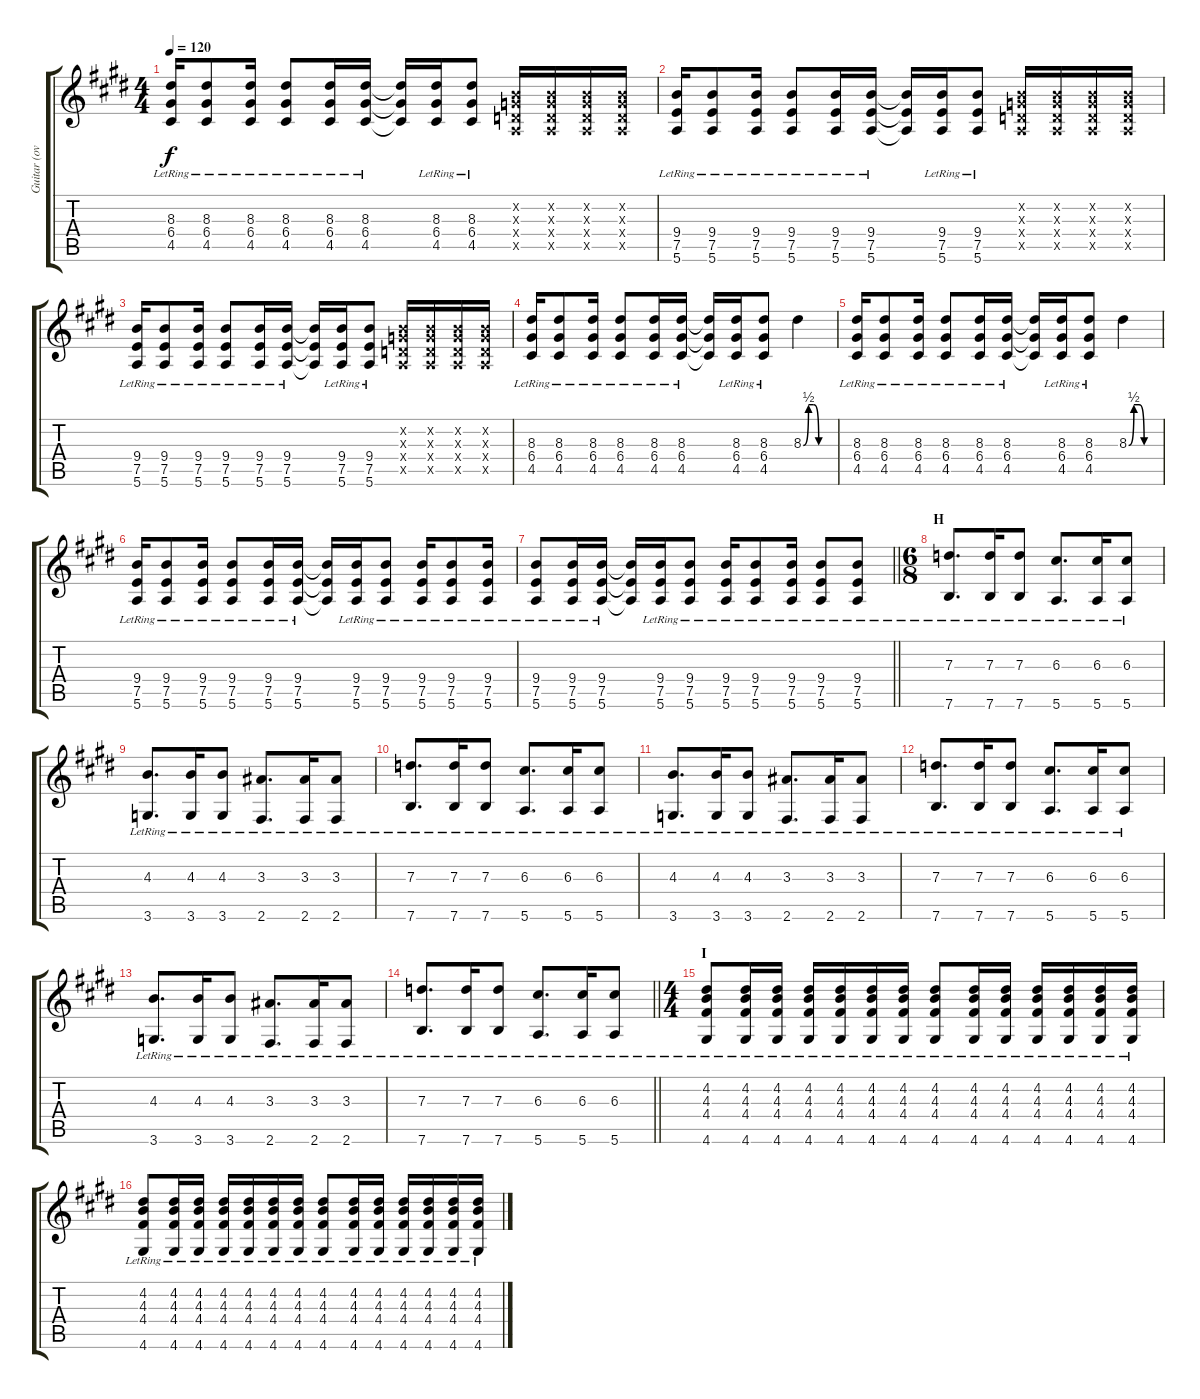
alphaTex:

\track ("Guitar (overdrive)" "Guitar (ov") {instrument overdrivenguitar}
\staff {score tabs}
\tuning (E4 B3 G3 D3 A2 E2) {hide}
\ts (4 4)
\tempo 120
\clef g2
\ks e
(8.3{lr} 6.4{lr} 4.5{lr}).16{dy f} (8.3{lr} 6.4{lr} 4.5{lr}).8 (8.3{lr} 6.4{lr} 4.5{lr}).16 (8.3{lr} 6.4{lr} 4.5{lr}).8 (8.3{lr} 6.4{lr} 4.5{lr}).16 (8.3{lr} 6.4{lr} 4.5{lr}).16 (8.3{t} 6.4{t} 4.5{t}).16 (8.3{lr} 6.4{lr} 4.5{lr}).16 (8.3{lr} 6.4{lr} 4.5{lr}).8 (0.2{x} 0.3{x} 0.4{x} 0.5{x}).16 (0.2{x} 0.3{x} 0.4{x} 0.5{x}).16 (0.2{x} 0.3{x} 0.4{x} 0.5{x}).16 (0.2{x} 0.3{x} 0.4{x} 0.5{x}).16 |
(9.4{lr} 7.5{lr} 5.6{lr}).16 (9.4{lr} 7.5{lr} 5.6{lr}).8 (9.4{lr} 7.5{lr} 5.6{lr}).16 (9.4{lr} 7.5{lr} 5.6{lr}).8 (9.4{lr} 7.5{lr} 5.6{lr}).16 (9.4{lr} 7.5{lr} 5.6{lr}).16 (9.4{t} 7.5{t} 5.6{t}).16 (9.4{lr} 7.5{lr} 5.6{lr}).16 (9.4{lr} 7.5{lr} 5.6{lr}).8 (0.2{x} 0.3{x} 0.4{x} 0.5{x}).16 (0.2{x} 0.3{x} 0.4{x} 0.5{x}).16 (0.2{x} 0.3{x} 0.4{x} 0.5{x}).16 (0.2{x} 0.3{x} 0.4{x} 0.5{x}).16 |
(9.4{lr} 7.5{lr} 5.6{lr}).16 (9.4{lr} 7.5{lr} 5.6{lr}).8 (9.4{lr} 7.5{lr} 5.6{lr}).16 (9.4{lr} 7.5{lr} 5.6{lr}).8 (9.4{lr} 7.5{lr} 5.6{lr}).16 (9.4{lr} 7.5{lr} 5.6{lr}).16 (9.4{t} 7.5{t} 5.6{t}).16 (9.4{lr} 7.5{lr} 5.6{lr}).16 (9.4{lr} 7.5{lr} 5.6{lr}).8 (0.2{x} 0.3{x} 0.4{x} 0.5{x}).16 (0.2{x} 0.3{x} 0.4{x} 0.5{x}).16 (0.2{x} 0.3{x} 0.4{x} 0.5{x}).16 (0.2{x} 0.3{x} 0.4{x} 0.5{x}).16 |
(8.3{lr} 6.4{lr} 4.5{lr}).16 (8.3{lr} 6.4{lr} 4.5{lr}).8 (8.3{lr} 6.4{lr} 4.5{lr}).16 (8.3{lr} 6.4{lr} 4.5{lr}).8 (8.3{lr} 6.4{lr} 4.5{lr}).16 (8.3{lr} 6.4{lr} 4.5{lr}).16 (8.3{t} 6.4{t} 4.5{t}).16 (8.3{lr} 6.4{lr} 4.5{lr}).16 (8.3{lr} 6.4{lr} 4.5{lr}).8 8.3{be (custom 0 0 10 2 20 2 30 0 60 0)}.4 |
(8.3{lr} 6.4{lr} 4.5{lr}).16 (8.3{lr} 6.4{lr} 4.5{lr}).8 (8.3{lr} 6.4{lr} 4.5{lr}).16 (8.3{lr} 6.4{lr} 4.5{lr}).8 (8.3{lr} 6.4{lr} 4.5{lr}).16 (8.3{lr} 6.4{lr} 4.5{lr}).16 (8.3{t} 6.4{t} 4.5{t}).16 (8.3{lr} 6.4{lr} 4.5{lr}).16 (8.3{lr} 6.4{lr} 4.5{lr}).8 8.3{be (custom 0 0 10 2 20 2 30 0 60 0)}.4 |
(9.4{lr} 7.5{lr} 5.6{lr}).16 (9.4{lr} 7.5{lr} 5.6{lr}).8 (9.4{lr} 7.5{lr} 5.6{lr}).16 (9.4{lr} 7.5{lr} 5.6{lr}).8 (9.4{lr} 7.5{lr} 5.6{lr}).16 (9.4{lr} 7.5{lr} 5.6{lr}).16 (9.4{t} 7.5{t} 5.6{t}).16 (9.4{lr} 7.5{lr} 5.6{lr}).16 (9.4{lr} 7.5{lr} 5.6{lr}).8 (9.4{lr} 7.5{lr} 5.6{lr}).16 (9.4{lr} 7.5{lr} 5.6{lr}).8 (9.4{lr} 7.5{lr} 5.6{lr}).16 |
\barLineRight lightlight
(9.4{lr} 7.5{lr} 5.6{lr}).8 (9.4{lr} 7.5{lr} 5.6{lr}).16 (9.4{lr} 7.5{lr} 5.6{lr}).16 (9.4{t} 7.5{t} 5.6{t}).16 (9.4{lr} 7.5{lr} 5.6{lr}).16 (9.4{lr} 7.5{lr} 5.6{lr}).8 (9.4{lr} 7.5{lr} 5.6{lr}).16 (9.4{lr} 7.5{lr} 5.6{lr}).8 (9.4{lr} 7.5{lr} 5.6{lr}).16 (9.4{lr} 7.5{lr} 5.6{lr}).8 (9.4{lr} 7.5{lr} 5.6{lr}).8 |
\ts (6 8)
\section ("" "H")
(7.3{lr} 7.6{lr}).8{d} (7.3{lr} 7.6{lr}).16 (7.3{lr} 7.6{lr}).8 (6.3{lr} 5.6{lr}).8{d} (6.3{lr} 5.6{lr}).16 (6.3{lr} 5.6{lr}).8 |
(4.3{lr} 3.6{lr}).8{d} (4.3{lr} 3.6{lr}).16 (4.3{lr} 3.6{lr}).8 (3.3{lr} 2.6{lr}).8{d} (3.3{lr} 2.6{lr}).16 (3.3{lr} 2.6{lr}).8 |
(7.3{lr} 7.6{lr}).8{d} (7.3{lr} 7.6{lr}).16 (7.3{lr} 7.6{lr}).8 (6.3{lr} 5.6{lr}).8{d} (6.3{lr} 5.6{lr}).16 (6.3{lr} 5.6{lr}).8 |
(4.3{lr} 3.6{lr}).8{d} (4.3{lr} 3.6{lr}).16 (4.3{lr} 3.6{lr}).8 (3.3{lr} 2.6{lr}).8{d} (3.3{lr} 2.6{lr}).16 (3.3{lr} 2.6{lr}).8 |
(7.3{lr} 7.6{lr}).8{d} (7.3{lr} 7.6{lr}).16 (7.3{lr} 7.6{lr}).8 (6.3{lr} 5.6{lr}).8{d} (6.3{lr} 5.6{lr}).16 (6.3{lr} 5.6{lr}).8 |
(4.3{lr} 3.6{lr}).8{d} (4.3{lr} 3.6{lr}).16 (4.3{lr} 3.6{lr}).8 (3.3{lr} 2.6{lr}).8{d} (3.3{lr} 2.6{lr}).16 (3.3{lr} 2.6{lr}).8 |
\barLineRight lightlight
(7.3{lr} 7.6{lr}).8{d} (7.3{lr} 7.6{lr}).16 (7.3{lr} 7.6{lr}).8 (6.3{lr} 5.6{lr}).8{d} (6.3{lr} 5.6{lr}).16 (6.3{lr} 5.6{lr}).8 |
\ts (4 4)
\section ("" "I")
(4.2{lr} 4.3{lr} 4.4{lr} 4.6{lr}).8 (4.2{lr} 4.3{lr} 4.4{lr} 4.6{lr}).16 (4.2{lr} 4.3{lr} 4.4{lr} 4.6{lr}).16 (4.2{lr} 4.3{lr} 4.4{lr} 4.6{lr}).16 (4.2{lr} 4.3{lr} 4.4{lr} 4.6{lr}).16 (4.2{lr} 4.3{lr} 4.4{lr} 4.6{lr}).16 (4.2{lr} 4.3{lr} 4.4{lr} 4.6{lr}).16 (4.2{lr} 4.3{lr} 4.4{lr} 4.6{lr}).8 (4.2{lr} 4.3{lr} 4.4{lr} 4.6{lr}).16 (4.2{lr} 4.3{lr} 4.4{lr} 4.6{lr}).16 (4.2{lr} 4.3{lr} 4.4{lr} 4.6{lr}).16 (4.2{lr} 4.3{lr} 4.4{lr} 4.6{lr}).16 (4.2{lr} 4.3{lr} 4.4{lr} 4.6{lr}).16 (4.2{lr} 4.3{lr} 4.4{lr} 4.6{lr}).16 |
(4.2{lr} 4.3{lr} 4.4{lr} 4.6{lr}).8 (4.2{lr} 4.3{lr} 4.4{lr} 4.6{lr}).16 (4.2{lr} 4.3{lr} 4.4{lr} 4.6{lr}).16 (4.2{lr} 4.3{lr} 4.4{lr} 4.6{lr}).16 (4.2{lr} 4.3{lr} 4.4{lr} 4.6{lr}).16 (4.2{lr} 4.3{lr} 4.4{lr} 4.6{lr}).16 (4.2{lr} 4.3{lr} 4.4{lr} 4.6{lr}).16 (4.2{lr} 4.3{lr} 4.4{lr} 4.6{lr}).8 (4.2{lr} 4.3{lr} 4.4{lr} 4.6{lr}).16 (4.2{lr} 4.3{lr} 4.4{lr} 4.6{lr}).16 (4.2{lr} 4.3{lr} 4.4{lr} 4.6{lr}).16 (4.2{lr} 4.3{lr} 4.4{lr} 4.6{lr}).16 (4.2{lr} 4.3{lr} 4.4{lr} 4.6{lr}).16 (4.2{lr} 4.3{lr} 4.4{lr} 4.6{lr}).16
